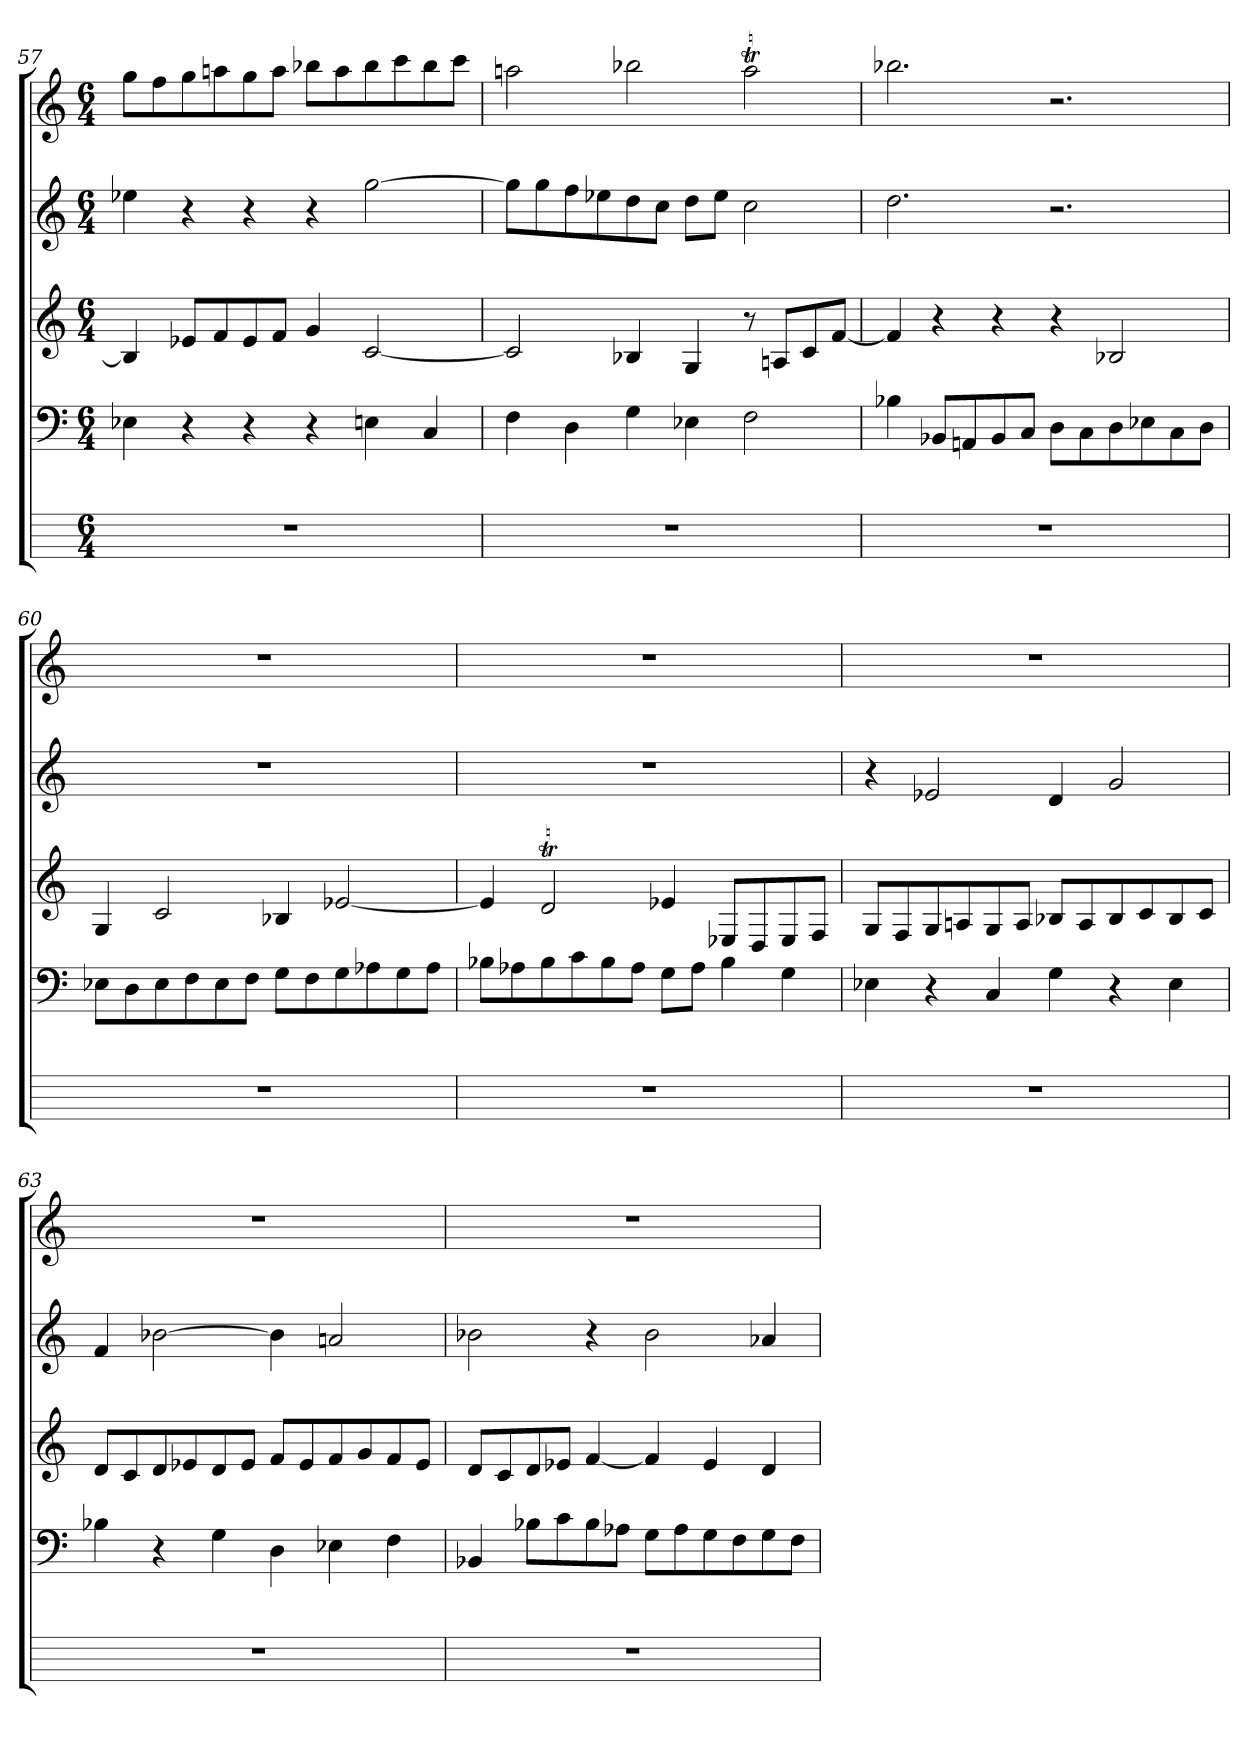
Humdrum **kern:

**kern	**kern	**kern	**kern	**kern
*part5	*part4	*part3	*part2	*part1
*staff5	*staff4	*staff3	*staff2	*staff1
*M6/4	*M6/4	*M6/4	*M6/4	*M6/4
=57	=57	=57	=57	=57
1.r	4E-X	4B-]	4ee-X	8ggL
.	.	.	.	8ff
.	4r	8e-XL	4r	8gg
.	.	8f	.	8aan
.	4r	8e-	4r	8gg
.	.	8fJ	.	8aaJ
.	4r	4g	4r	8bb-XL
.	.	.	.	8aa
.	4En	[2c	[2gg	8bb-
.	.	.	.	8ccc
.	4C	.	.	8bb-
.	.	.	.	8cccJ
=58	=58	=58	=58	=58
1.r	4F	2c]	8ggL]	2aan
.	.	.	8gg	.
.	4D	.	8ff	.
.	.	.	8ee-X	.
.	4G	4B-X	8dd	2bb-X
.	.	.	8ccJ	.
.	4E-X	4G	8ddL	.
.	.	.	8ee-J	.
.	2F	8r	2cc	2aaT
.	.	8AnL	.	.
.	.	8c	.	.
.	.	[8fJ	.	.
=59	=59	=59	=59	=59
1.r	4B-X	4f]	2.dd	2.bb-X
.	8BB-XL	4r	.	.
.	8AAn	.	.	.
.	8BB-	4r	.	.
.	8CJ	.	.	.
.	8DL	4r	2.r	2.r
.	8C	.	.	.
.	8D	2B-X	.	.
.	8E-X	.	.	.
.	8C	.	.	.
.	8DJ	.	.	.
=60	=60	=60	=60	=60
1.r	8E-XL	4G	1.r	1.r
.	8D	.	.	.
.	8E-	2c	.	.
.	8F	.	.	.
.	8E-	.	.	.
.	8FJ	.	.	.
.	8GL	4B-X	.	.
.	8F	.	.	.
.	8G	[2e-X	.	.
.	8A-X	.	.	.
.	8G	.	.	.
.	8A-J	.	.	.
=61	=61	=61	=61	=61
1.r	8B-XL	4e-]	1.r	1.r
.	8A-X	.	.	.
.	8B-	2dT	.	.
.	8c	.	.	.
.	8B-	.	.	.
.	8A-J	.	.	.
.	8GL	4e-X	.	.
.	8A-J	.	.	.
.	4B-	8E-XL	.	.
.	.	8D	.	.
.	4G	8E-	.	.
.	.	8FJ	.	.
=62	=62	=62	=62	=62
1.r	4E-X	8GL	4r	1.r
.	.	8F	.	.
.	4r	8G	2e-X	.
.	.	8An	.	.
.	4C	8G	.	.
.	.	8AJ	.	.
.	4G	8B-XL	4d	.
.	.	8A	.	.
.	4r	8B-	2g	.
.	.	8c	.	.
.	4E-	8B-	.	.
.	.	8cJ	.	.
=63	=63	=63	=63	=63
1.r	4B-X	8dL	4f	1.r
.	.	8c	.	.
.	4r	8d	[2b-X	.
.	.	8e-X	.	.
.	4G	8d	.	.
.	.	8e-J	.	.
.	4D	8fL	4b-]	.
.	.	8e-	.	.
.	4E-X	8f	2an	.
.	.	8g	.	.
.	4F	8f	.	.
.	.	8e-J	.	.
=64	=64	=64	=64	=64
1.r	4BB-X	8dL	2b-X	1.r
.	.	8c	.	.
.	8B-XL	8d	.	.
.	8c	8e-XJ	.	.
.	8B-	[4f	4r	.
.	8A-XJ	.	.	.
.	8GL	4f]	2b-	.
.	8A-	.	.	.
.	8G	4e-	.	.
.	8F	.	.	.
.	8G	4d	4a-X	.
.	8FJ	.	.	.
=	=	=	=	=
*-	*-	*-	*-	*-
